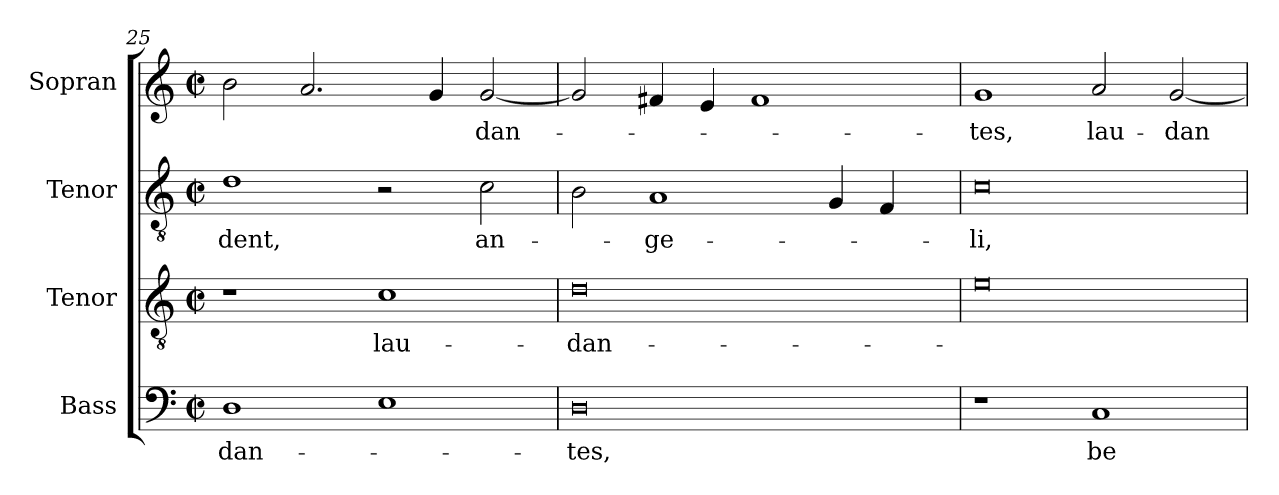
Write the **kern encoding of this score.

**kern	**text	**kern	**text	**kern	**text	**kern	**text
*part4	*part4	*part3	*part3	*part2	*part2	*part1	*part1
*staff4	*staff4	*staff3	*staff3	*staff2	*staff2	*staff1	*staff1
*I"Bass	*	*I"Tenor	*	*I"Tenor	*	*I"Sopran	*
*	*	*I'Tenor	*	*	*	*	*
*clefF4	*	*clefGv2	*	*clefGv2	*	*clefG2	*
*	*	*ITrd7c12	*	*ITrd7c12	*	*	*
*k[]	*	*k[]	*	*k[]	*	*k[]	*
*M2/2	*	*M2/2	*	*M2/2	*	*M2/2	*
*met(c|)	*	*met(c|)	*	*met(c|)	*	*met(c|)	*
=25	=25	=25	=25	=25	=25	=25	=25
!	!LO:LY:b:color=#000000	!	!	!	!	!	!
!	!	!	!	!	!LO:LY:b:color=#000000	!	!
1Di	-dan-	1r	.	1Di	-dent,	2bi\	.
.	.	.	.	.	.	2.ai/	.
!	!	!	!LO:LY:b:color=#000000	!	!	!	!
1Ei	.	1Ci	lau-	2r	.	.	.
.	.	.	.	.	.	4gi/	.
!	!	!	!	!	!LO:LY:b:color=#000000	!	!
!	!	!	!	!	!	!	!LO:LY:b:color=#000000
.	.	.	.	2Ci\	an-	[<2gi/	-dan-
!!LO:LB:g=z
=26	=26	=26	=26	=26	=26	=26	=26
!	!LO:LY:b:color=#000000	!	!	!	!	!	!
!	!	!	!LO:LY:b:color=#000000	!	!	!	!
0Di	-tes,	0Di	-dan-	2BBi\	.	2gi/]	.
!	!	!	!	!	!LO:LY:b:color=#000000	!	!
.	.	.	.	1AAi	-ge-	4f#Xi/	.
.	.	.	.	.	.	4ei/	.
.	.	.	.	.	.	1f#i	.
.	.	.	.	4GGi/	.	.	.
.	.	.	.	4FFi/	.	.	.
=27	=27	=27	=27	=27	=27	=27	=27
!	!	!	!	!	!LO:LY:b:color=#000000	!	!
!	!	!	!	!	!	!	!LO:LY:b:color=#000000
1r	.	0Ei	.	0Ci	-li,	1gi	-tes,
!	!LO:LY:b:color=#000000	!	!	!	!	!	!
!	!	!	!	!	!	!	!LO:LY:b:color=#000000
1Ci	be-	.	.	.	.	2ai/	lau-
!	!	!	!	!	!	!	!LO:LY:b:color=#000000
.	.	.	.	.	.	[<2gi/	-dan-
=	=	=	=	=	=	=	=
*-	*-	*-	*-	*-	*-	*-	*-
